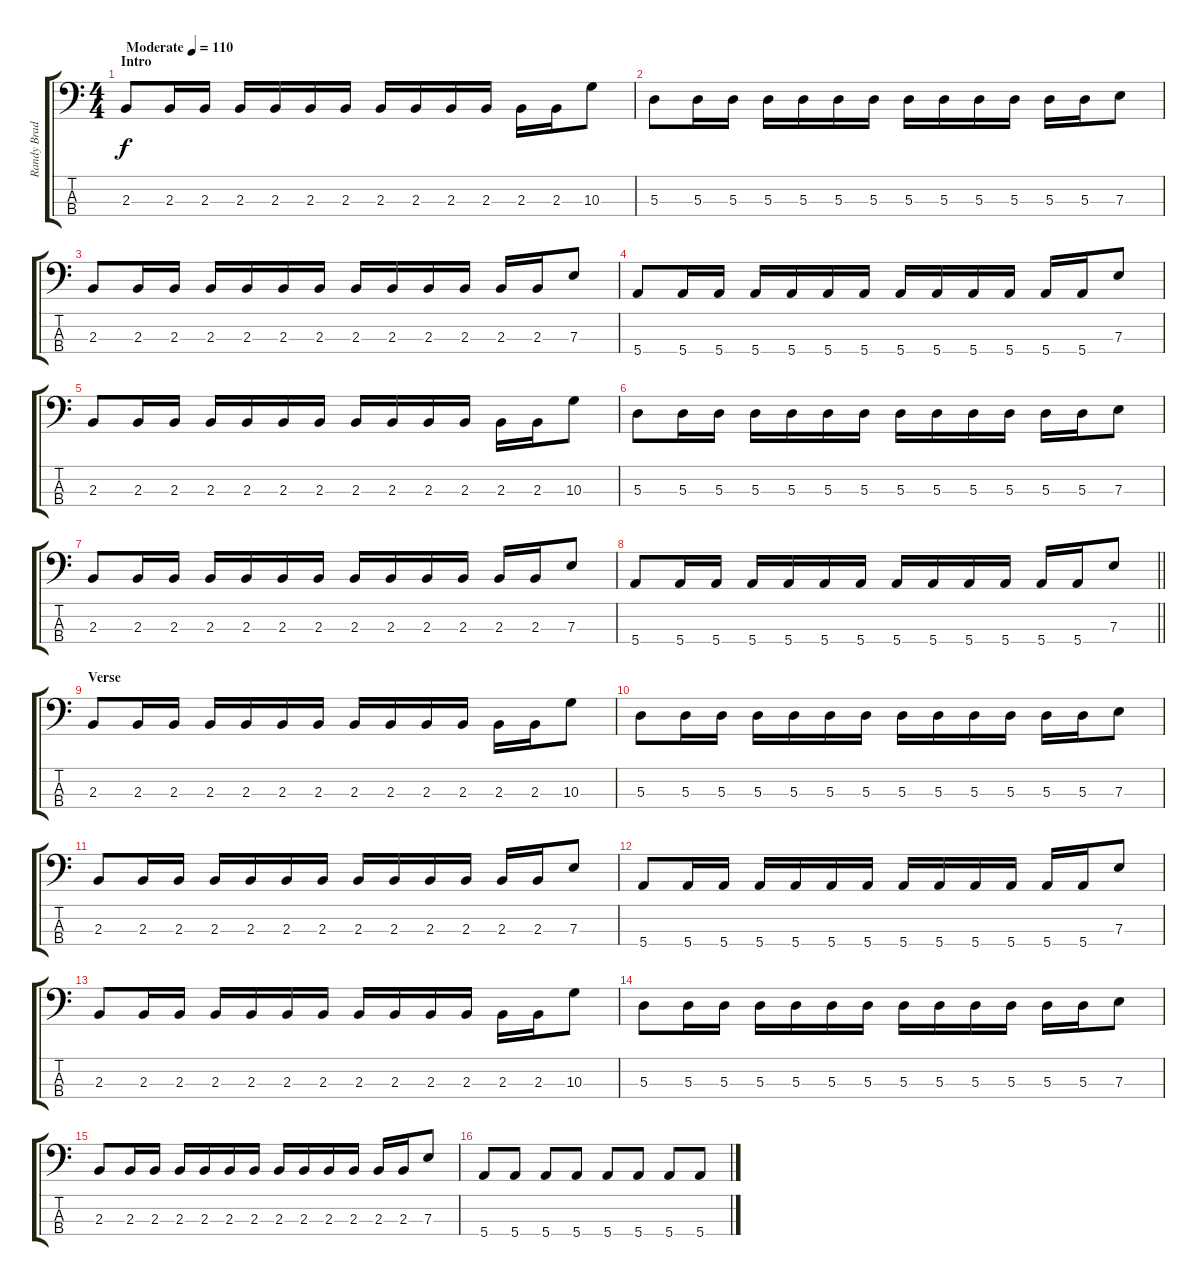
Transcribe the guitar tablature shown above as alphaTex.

\track ("Randy Bradbury" "Randy Brad") {instrument electricbasspick}
\staff {score tabs}
\tuning (G2 D2 A1 E1) {hide}
\ts (4 4)
\section ("" "Intro")
\tempo (110 "Moderate")
\clef f4
\ks c
2.3.8{dy f instrument electricbasspick} 2.3.16 2.3.16 2.3.16 2.3.16 2.3.16 2.3.16 2.3.16 2.3.16 2.3.16 2.3.16 2.3.16 2.3.16 10.3.8 |
5.3.8 5.3.16 5.3.16 5.3.16 5.3.16 5.3.16 5.3.16 5.3.16 5.3.16 5.3.16 5.3.16 5.3.16 5.3.16 7.3.8 |
2.3.8 2.3.16 2.3.16 2.3.16 2.3.16 2.3.16 2.3.16 2.3.16 2.3.16 2.3.16 2.3.16 2.3.16 2.3.16 7.3.8 |
5.4.8 5.4.16 5.4.16 5.4.16 5.4.16 5.4.16 5.4.16 5.4.16 5.4.16 5.4.16 5.4.16 5.4.16 5.4.16 7.3.8 |
2.3.8 2.3.16 2.3.16 2.3.16 2.3.16 2.3.16 2.3.16 2.3.16 2.3.16 2.3.16 2.3.16 2.3.16 2.3.16 10.3.8 |
5.3.8 5.3.16 5.3.16 5.3.16 5.3.16 5.3.16 5.3.16 5.3.16 5.3.16 5.3.16 5.3.16 5.3.16 5.3.16 7.3.8 |
2.3.8 2.3.16 2.3.16 2.3.16 2.3.16 2.3.16 2.3.16 2.3.16 2.3.16 2.3.16 2.3.16 2.3.16 2.3.16 7.3.8 |
\barLineRight lightlight
5.4.8 5.4.16 5.4.16 5.4.16 5.4.16 5.4.16 5.4.16 5.4.16 5.4.16 5.4.16 5.4.16 5.4.16 5.4.16 7.3.8 |
\section ("" "Verse")
2.3.8 2.3.16 2.3.16 2.3.16 2.3.16 2.3.16 2.3.16 2.3.16 2.3.16 2.3.16 2.3.16 2.3.16 2.3.16 10.3.8 |
5.3.8 5.3.16 5.3.16 5.3.16 5.3.16 5.3.16 5.3.16 5.3.16 5.3.16 5.3.16 5.3.16 5.3.16 5.3.16 7.3.8 |
2.3.8 2.3.16 2.3.16 2.3.16 2.3.16 2.3.16 2.3.16 2.3.16 2.3.16 2.3.16 2.3.16 2.3.16 2.3.16 7.3.8 |
5.4.8 5.4.16 5.4.16 5.4.16 5.4.16 5.4.16 5.4.16 5.4.16 5.4.16 5.4.16 5.4.16 5.4.16 5.4.16 7.3.8 |
2.3.8 2.3.16 2.3.16 2.3.16 2.3.16 2.3.16 2.3.16 2.3.16 2.3.16 2.3.16 2.3.16 2.3.16 2.3.16 10.3.8 |
5.3.8 5.3.16 5.3.16 5.3.16 5.3.16 5.3.16 5.3.16 5.3.16 5.3.16 5.3.16 5.3.16 5.3.16 5.3.16 7.3.8 |
2.3.8 2.3.16 2.3.16 2.3.16 2.3.16 2.3.16 2.3.16 2.3.16 2.3.16 2.3.16 2.3.16 2.3.16 2.3.16 7.3.8 |
5.4.8 5.4.8 5.4.8 5.4.8 5.4.8 5.4.8 5.4.8 5.4.8
